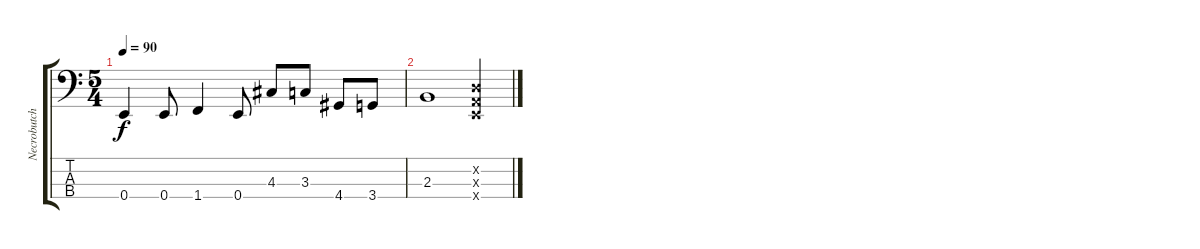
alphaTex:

\track ("Necrobutcher" "Necrobutch") {instrument overdrivenguitar}
\staff {score tabs}
\tuning (G2 D2 A1 E1) {hide}
\ts (5 4)
\tempo 90
\clef f4
\ks c
0.4.4{dy f} 0.4.8 1.4.4 0.4.8 4.3.8 3.3.8 4.4.8 3.4.8 |
2.3.1 (0.2{x} 0.3{x} 0.4{x}).4
